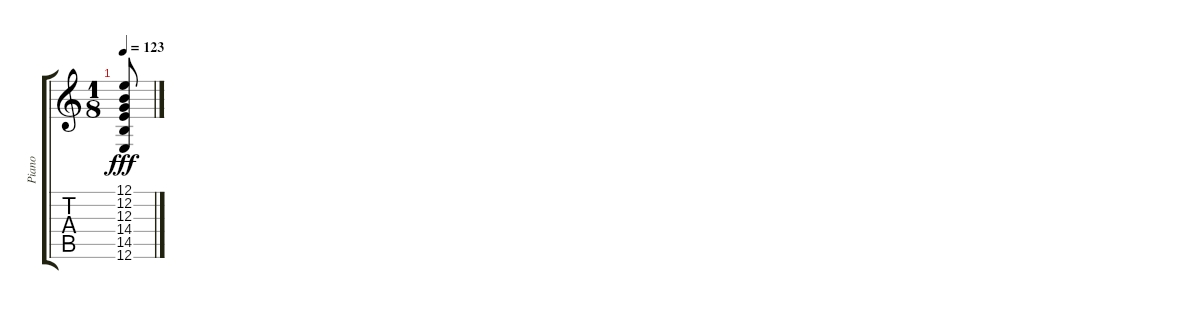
\track ("Piano" "Piano") {instrument electricgrandpiano}
\staff {score tabs}
\tuning (E4 B3 G3 D3 A2 E2) {hide}
\ts (1 8)
\tempo 123
\clef g2
\ks c
(12.1 12.2 12.3 14.4 14.5 12.6).8{dy fff}
